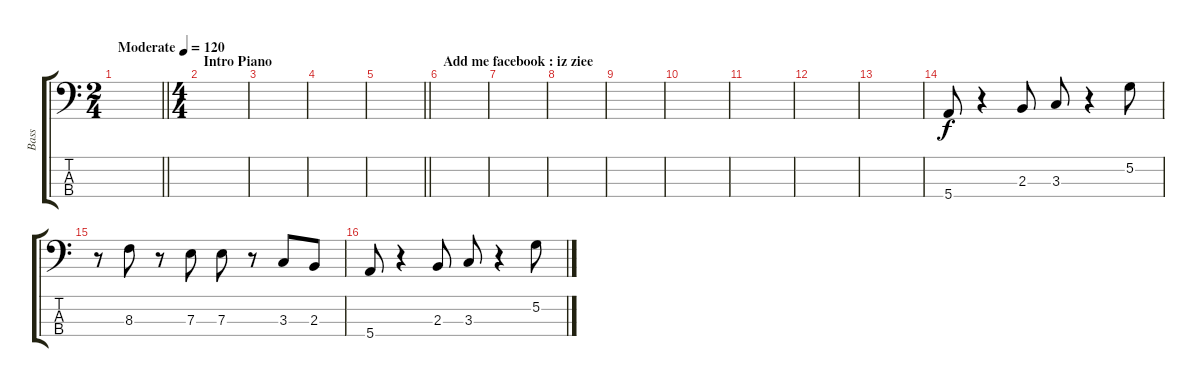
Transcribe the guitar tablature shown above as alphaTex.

\track ("Bass" "Bass") {instrument electricbassfinger}
\staff {score tabs}
\tuning (G2 D2 A1 E1) {hide}
\ts (2 4)
\tempo (120 "Moderate")
\clef f4
\barLineRight lightlight
\ks c
|
\ts (4 4)
\section ("" "Intro Piano")
|
|
|
\barLineRight lightlight
|
\section ("" "Add me facebook : iz ziee")
|
|
|
|
|
|
|
|
5.4.8 r.4 2.3.8 3.3.8 r.4 5.2.8 |
r.8 8.3.8 r.8 7.3.8 7.3.8 r.8 3.3.8 2.3.8 |
5.4.8 r.4 2.3.8 3.3.8 r.4 5.2.8
